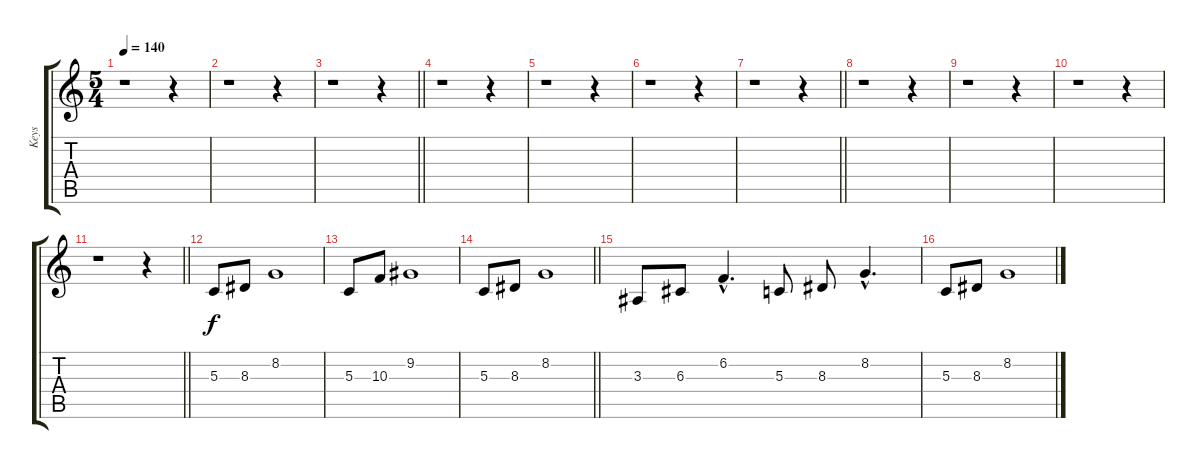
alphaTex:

\track ("Keys" "Keys") {instrument glockenspiel}
\staff {score tabs}
\tuning (E4 B3 G3 D3 A2 E2) {hide}
\ts (5 4)
\tempo 140
\clef g2
\ks c
r.1{dy f instrument glockenspiel} r.4 |
r.1 r.4 |
\barLineRight lightlight
r.1 r.4 |
r.1 r.4 |
r.1 r.4 |
r.1 r.4 |
\barLineRight lightlight
r.1 r.4 |
r.1 r.4 |
r.1 r.4 |
r.1 r.4 |
\barLineRight lightlight
r.1 r.4 |
5.3.8 8.3.8 8.2.1 |
5.3.8 10.3.8 9.2.1 |
\barLineRight lightlight
5.3.8 8.3.8 8.2.1 |
3.3.8 6.3.8 6.2{hac}.4{d} 5.3.8 8.3.8 8.2{hac}.4{d} |
5.3.8 8.3.8 8.2.1
